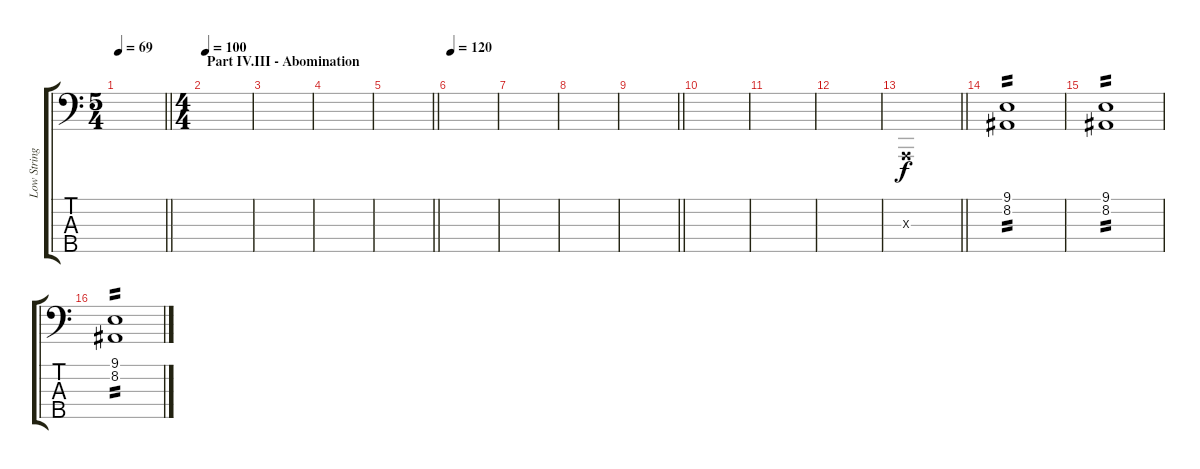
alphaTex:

\track ("Low Strings Standard" "Low String") {instrument stringensemble1}
\staff {score tabs}
\tuning (G2 D2 A1 E1 B0) {hide}
\ts (5 4)
\tempo 69
\clef f4
\barLineRight lightlight
\ks c
|
\ts (4 4)
\section ("" "Part IV.III - Abomination")
\tempo 100
|
|
|
\barLineRight lightlight
|
\tempo 120
|
|
|
\barLineRight lightlight
|
\section ("" "")
|
|
|
\barLineRight lightlight
0.3{x}.1{volume 0} |
(9.1 8.2).1{tp 2 volume 16} |
(9.1 8.2).1{tp 2} |
(9.1 8.2).1{tp 2}
